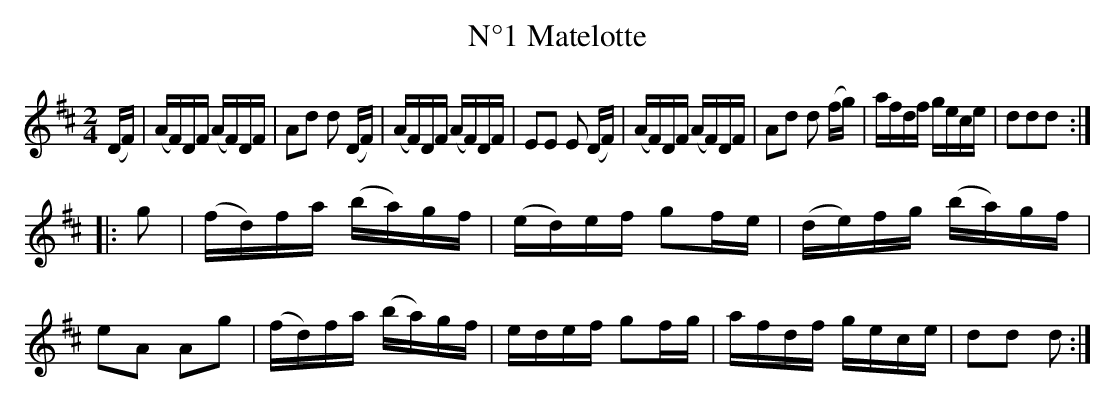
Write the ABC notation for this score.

X:1
T:N°1 Matelotte
M:2/4
K:Dmaj
L:1/16
(DF)|(AF)DF (AF)DF|A2d2 d2 (DF)|(AF)DF (AF)DF|E2E2 E2 (DF)|(AF)DF (AF)DF|A2d2 d2 (fg)|afdf gece|d2d2d2:|
|:g2|(fd)fa (ba)gf|(ed)ef g2fe|(de)fg (ba)gf|e2A2 A2g2|(fd)fa (ba)gf|edef g2fg|afdf gece|d2d2 d2:|]
